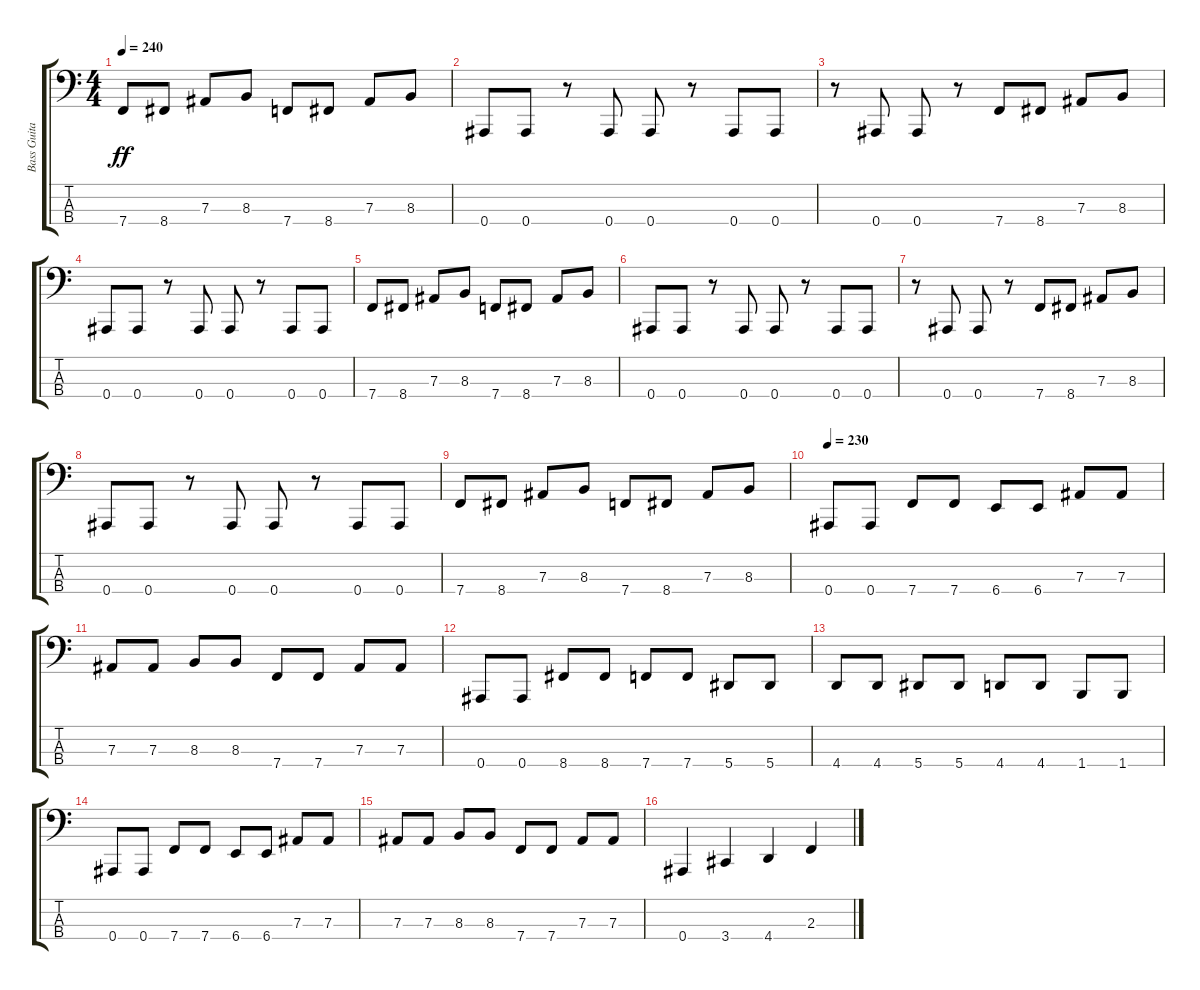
\track ("Bass Guitar" "Bass Guita") {instrument electricbassfinger}
\staff {score tabs}
\tuning (Db2 Ab1 Eb1 Bb0) {hide}
\ts (4 4)
\tempo 240
\clef f4
\ks c
7.4.8{dy ff} 8.4.8 7.3.8 8.3.8 7.4.8 8.4.8 7.3.8 8.3.8 |
0.4.8 0.4.8 r.8 0.4.8 0.4.8 r.8 0.4.8 0.4.8 |
r.8 0.4.8 0.4.8 r.8 7.4.8 8.4.8 7.3.8 8.3.8 |
0.4.8 0.4.8 r.8 0.4.8 0.4.8 r.8 0.4.8 0.4.8 |
7.4.8 8.4.8 7.3.8 8.3.8 7.4.8 8.4.8 7.3.8 8.3.8 |
0.4.8 0.4.8 r.8 0.4.8 0.4.8 r.8 0.4.8 0.4.8 |
r.8 0.4.8 0.4.8 r.8 7.4.8 8.4.8 7.3.8 8.3.8 |
0.4.8 0.4.8 r.8 0.4.8 0.4.8 r.8 0.4.8 0.4.8 |
7.4.8 8.4.8 7.3.8 8.3.8 7.4.8 8.4.8 7.3.8 8.3.8 |
\tempo 230
0.4.8 0.4.8 7.4.8 7.4.8 6.4.8 6.4.8 7.3.8 7.3.8 |
7.3.8 7.3.8 8.3.8 8.3.8 7.4.8 7.4.8 7.3.8 7.3.8 |
0.4.8 0.4.8 8.4.8 8.4.8 7.4.8 7.4.8 5.4.8 5.4.8 |
4.4.8 4.4.8 5.4.8 5.4.8 4.4.8 4.4.8 1.4.8 1.4.8 |
0.4.8 0.4.8 7.4.8 7.4.8 6.4.8 6.4.8 7.3.8 7.3.8 |
7.3.8 7.3.8 8.3.8 8.3.8 7.4.8 7.4.8 7.3.8 7.3.8 |
0.4.4 3.4.4 4.4.4 2.3.4
